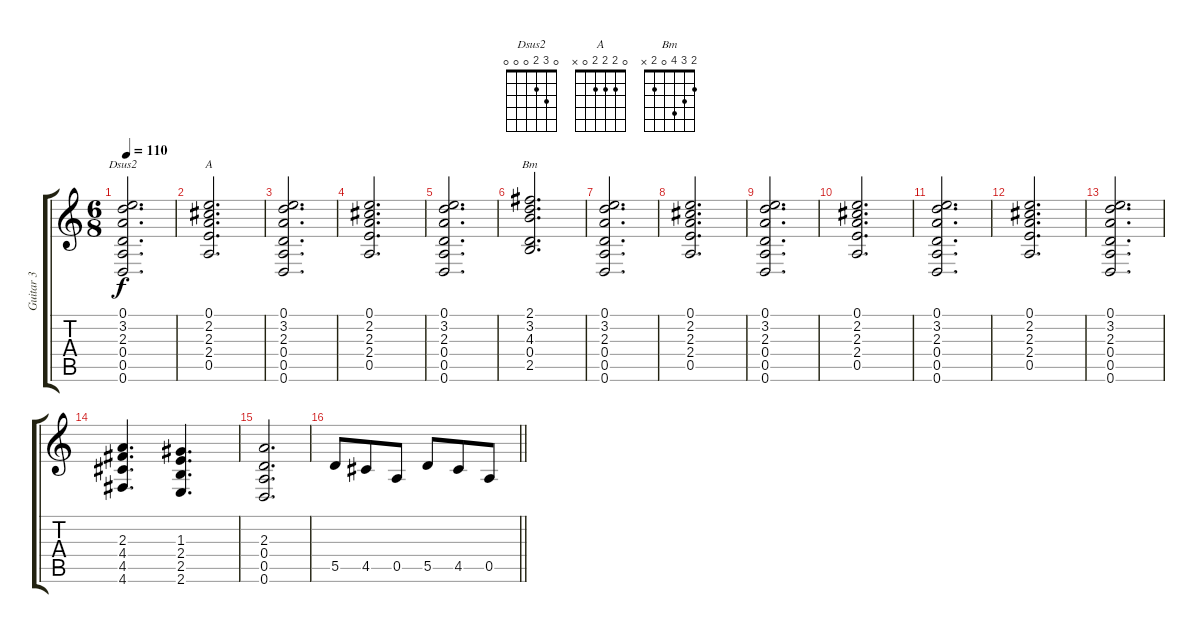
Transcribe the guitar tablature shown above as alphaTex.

\track ("Guitar 3" "Guitar 3") {instrument electricguitarmuted}
\staff {score tabs}
\tuning (E4 B3 G3 D3 A2 D2) {hide}
\chord ("Dsus2" 0 3 2 0 0 0)
\chord ("A" 0 2 2 2 0 x)
\chord ("Bm" 2 3 4 0 2 x)
\ts (6 8)
\tempo 110
\clef g2
\ks c
(0.1 3.2 2.3 0.4 0.5 0.6).2{d ch "Dsus2" dy f} |
(0.1 2.2 2.3 2.4 0.5).2{d ch "A"} |
(0.1 3.2 2.3 0.4 0.5 0.6).2{d} |
(0.1 2.2 2.3 2.4 0.5).2{d} |
(0.1 3.2 2.3 0.4 0.5 0.6).2{d} |
(2.1 3.2 4.3 0.4 2.5).2{d ch "Bm"} |
(0.1 3.2 2.3 0.4 0.5 0.6).2{d} |
(0.1 2.2 2.3 2.4 0.5).2{d} |
(0.1 3.2 2.3 0.4 0.5 0.6).2{d} |
(0.1 2.2 2.3 2.4 0.5).2{d} |
(0.1 3.2 2.3 0.4 0.5 0.6).2{d} |
(0.1 2.2 2.3 2.4 0.5).2{d} |
(0.1 3.2 2.3 0.4 0.5 0.6).2{d} |
(2.3 4.4 4.5 4.6).4{d volume 13 instrument distortionguitar} (1.3 2.4 2.5 2.6).4{d} |
(2.3 0.4 0.5 0.6).2{d} |
\barLineRight lightlight
5.5.8 4.5.8 0.5.8 5.5.8 4.5.8 0.5.8
